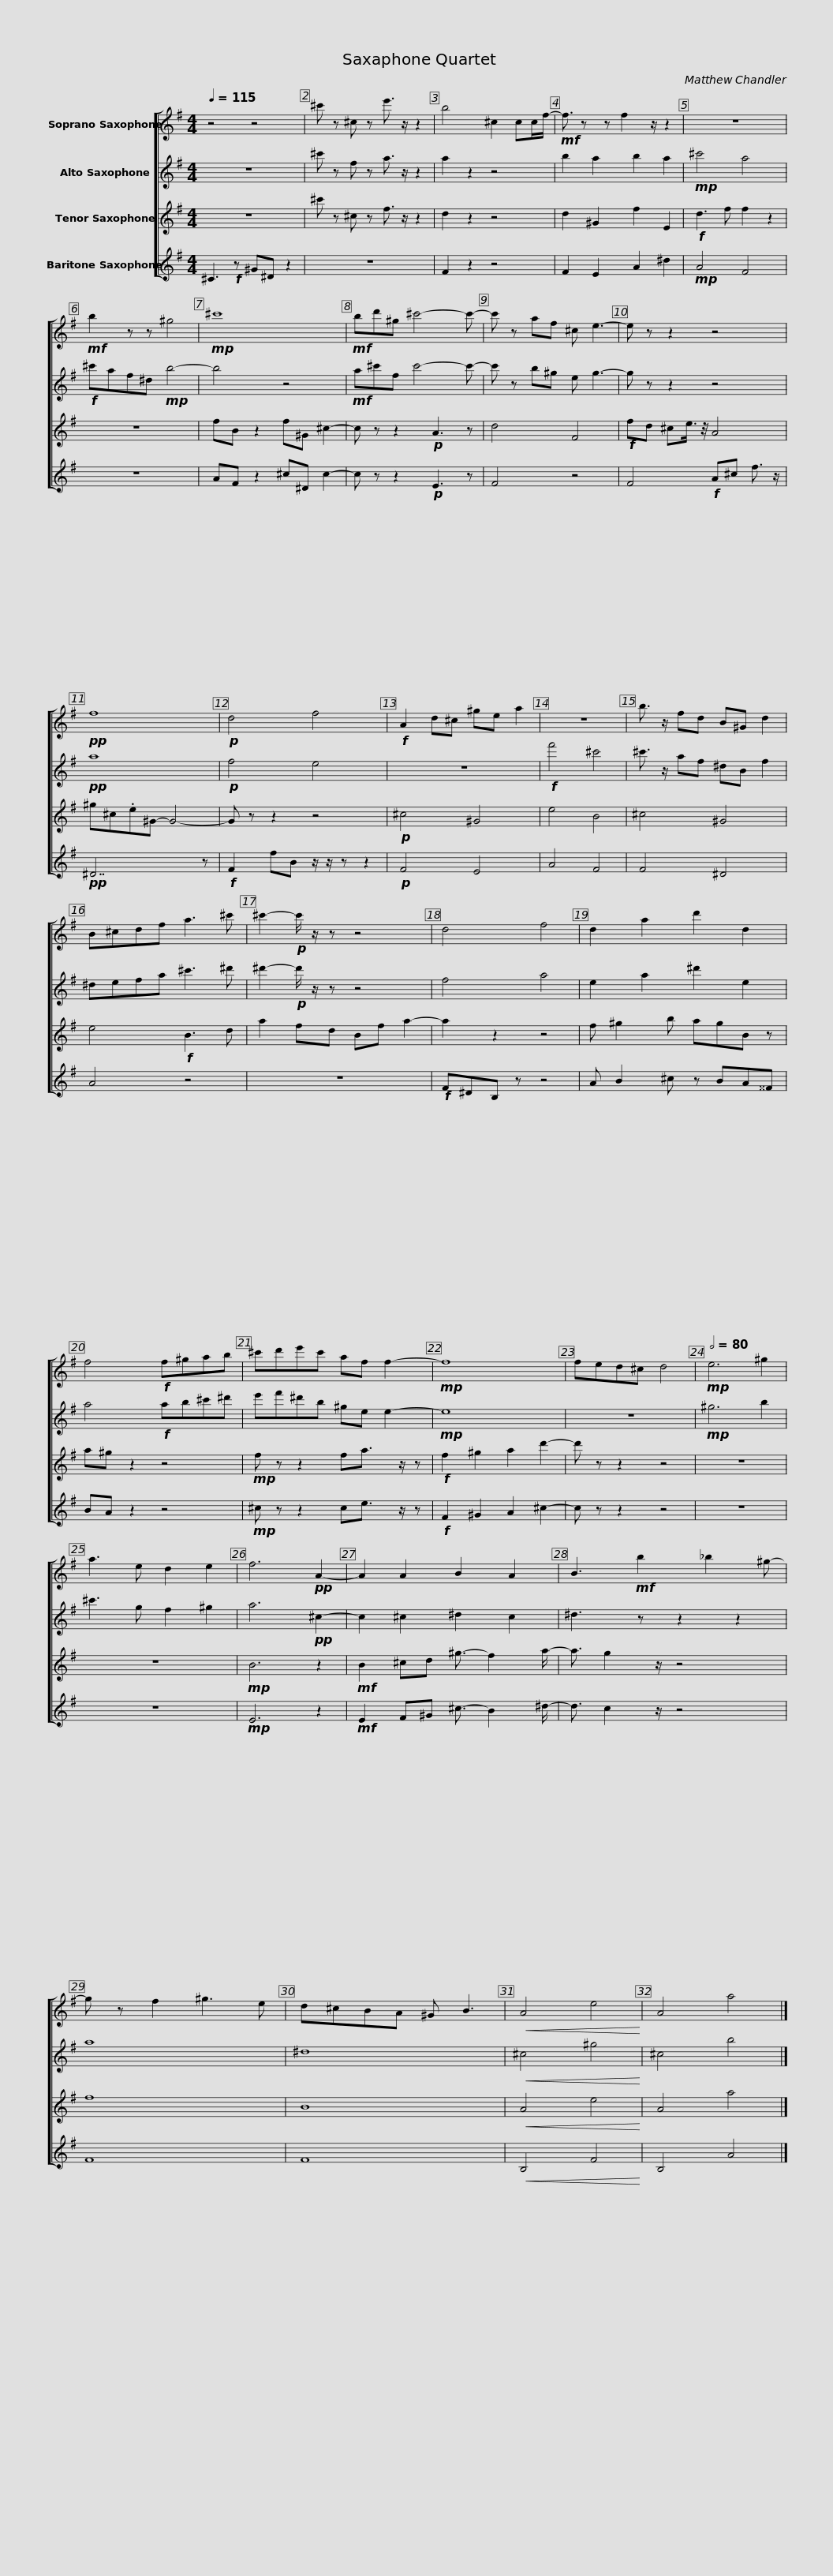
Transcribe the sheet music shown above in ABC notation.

X:1
%%score [ 1 2 3 4 ]
L:1/8
Q:1/4=115
M:4/4
I:linebreak $
K:none
V:1 treble transpose=-2
V:2 treble transpose=-9
V:3 treble transpose=-14
V:4 treble transpose=-21
V:1
[K:G] z4 z4 | ^c' z ^c z e'3/2 z/ z2 | b4 ^c2 cc/f/- |!mf! f3/2 z z f2 z/ z2 | z8 |$ %5
!mf! b2 z z ^g4 |!mp! ^c'8 |!mf! bd'^g ^c'4- c'- | c' z af ^c e3- | e z z2 z4 |$ %10
!pp! f8 |!p! d4 f4 |!f! A2 d^c ^ge a2 | z8 | b3/2 z/ fd B^G d2 |$ %15
 B^cdf a3 ^c' | ^c'2-!p! c'/ z/ z z4 | d4 f4 | d2 a2 d'2 d2 | f4!f! f^gab |$ %20
 ^c'd'e'c' af f2- |!mp! f8 | fed^c d4 |[Q:1/2=80]!mp! e6- ^g2 | a3 e d2 e2 | %25
 f6!pp! A2- |$ A2 A2 B2 A2 | B3!mf! b2 _b2 ^g- | g z f2 ^g3 e | d^cBA ^G B3 | %30
!<(! A4 e4!<)! | A4 a4 |] %32
V:2
[K:G] z8 | ^c' z f z a3/2 z/ z2 | a2 z2 z4 | b2 a2 b2 a2 |!mp! ^c'4 a4 |$ %5
!f! ^c'af^d!mp! b4- | b4 z4 |!mf! a^c'f c'4- c'- | c' z b^g e g3- | g z z2 z4 |$ %10
!pp! a8 |!p! f4 e4 | z8 |!f! f'4 ^c'4 | ^c'3/2 z/ af ^dB f2 |$ %15
 ^defa ^c'3 ^d' | ^d'2-!p! d'/ z/ z z4 | f4 a4 | e2 a2 ^d'2 e2 | a4!f! ab^c'^d' |$ %20
 e'f'^d'b ^ge e2- |!mp! e8 | z8 |!mp! ^g6- b2 | ^c'3 g f2 ^g2 | %25
 a6!pp! ^c2- |$ c2 ^c2 ^d2 c2 | ^d3 z z2 z2 | a8 | ^d8 | %30
!<(! ^c4 ^g4!<)! | ^c4 b4 |] %32
V:3
[K:G] z8 | ^c' z ^c z f3/2 z/ z2 | d2 z2 z4 | d2 ^G2 f2 E2 |!f! d3 f f2 z2 |$ %5
 z8 | fB z2 f^G ^c2- | c z z2!p! A3 z | d4 F4 |!f! fd ^ce3/4 z/4 A4 |$ %10
 ^g^c.e^G- G4- | G z z2 z4 |!p! ^c4 ^G4 | e4 B4 | ^c4 ^G4 |$ %15
 e4!f! B3 d | a2 fd Bf a2- | a2 z2 z4 | f ^g2 b agB z | a^g z2 z4 |$ %20
!mp! f z z2 fa3/2 z/ z |!f! f2 ^g2 a2 d'2- | d' z z2 z4 | z8 | z8 | %25
!mp! B6 z2 |$!mf! B2 ^cd ^g3/2- f2 a/- | a3/2 g2 z/ z4 | f8 | B8 | %30
!<(! A4 e4!<)! | A4 a4 |] %32
V:4
[K:G] ^C3!f! z ^G^D z2 | z8 | F2 z2 z4 | F2 E2 A2 ^d2 |!mp! A4 F4 |$ %5
 z8 | AF z2 ^c^D c2- | c z z2!p! E3 z | F4 z4 | F4!f! A^c f3/2 z/ |$ %10
!pp! ^D7 z |!f! F2 fB z/ z/ z z2 |!p! F4 E4 | A4 F4 | F4 ^D4 |$ %15
 A4 z4 | z8 |!f! F^DB, z z4 | A B2 ^c z BA^^F | BA z2 z4 |$ %20
!mp! ^c z z2 ce3/2 z/ z |!f! F2 ^G2 A2 ^c2- | c z z2 z4 | z8 | z8 | %25
!mp! E6 z2 |$!mf! E2 F^G ^c3/2- B2 ^d/- | d3/2 c2 z/ z4 | F8 | F8 | %30
!<(! B,4 F4!<)! | B,4 A4 |] %32
